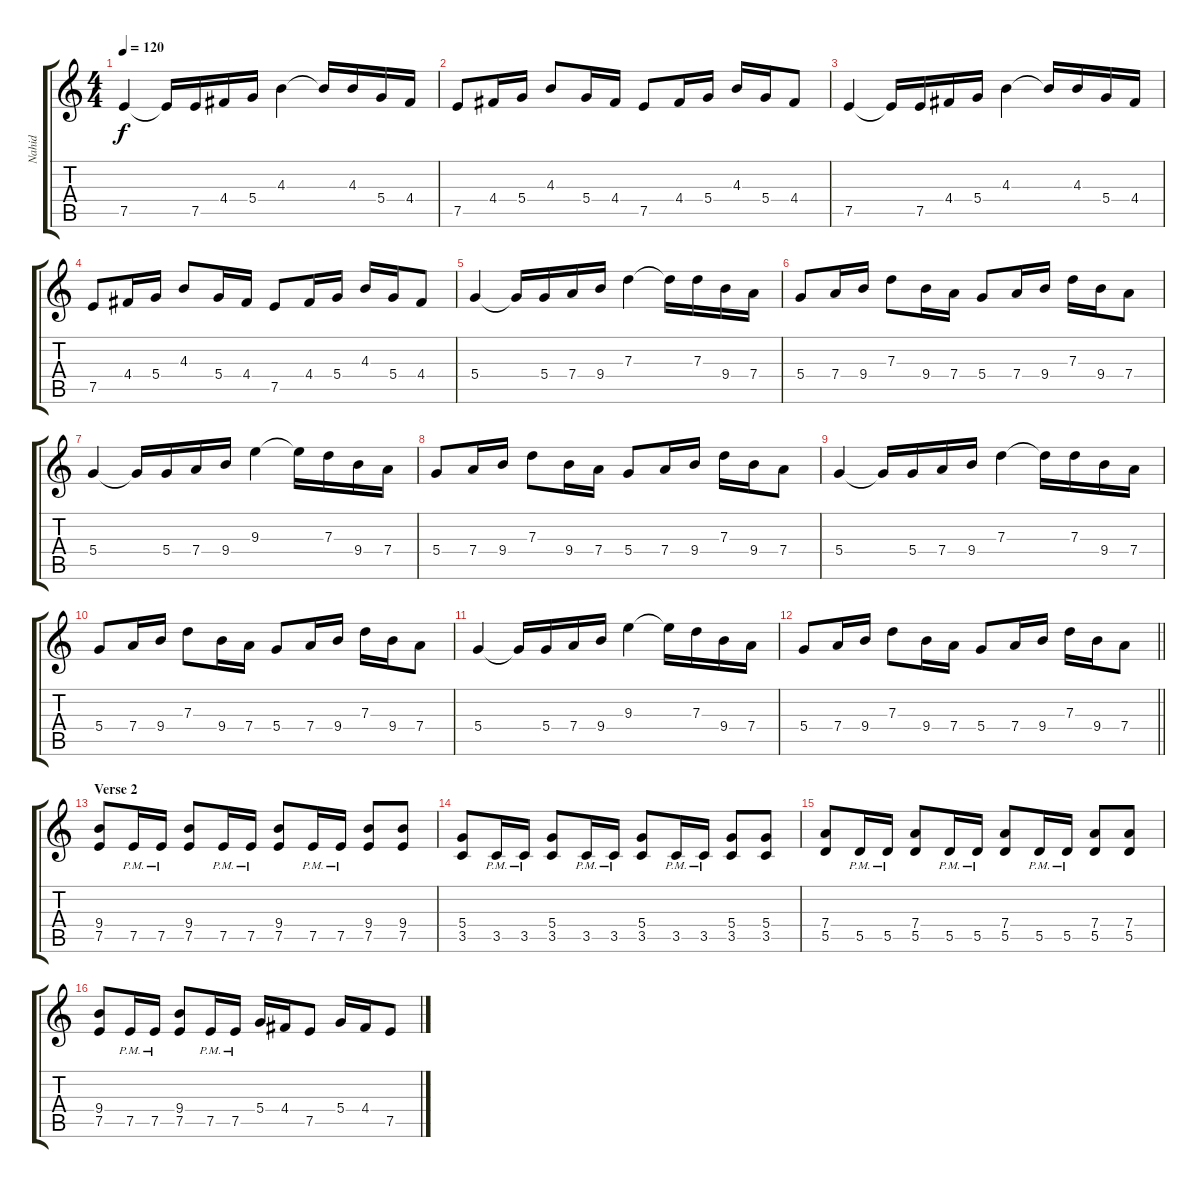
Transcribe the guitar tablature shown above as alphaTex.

\track ("Nahid" "Nahid") {instrument distortionguitar}
\staff {score tabs}
\tuning (E4 B3 G3 D3 A2 E2) {hide}
\ts (4 4)
\tempo 120
\clef g2
\ks c
7.5.4{dy f} 7.5{t}.16 7.5.16 4.4.16 5.4.16 4.3.4 4.3{t}.16 4.3.16 5.4.16 4.4.16 |
7.5.8 4.4.16 5.4.16 4.3.8 5.4.16 4.4.16 7.5.8 4.4.16 5.4.16 4.3.16 5.4.16 4.4.8 |
7.5.4 7.5{t}.16 7.5.16 4.4.16 5.4.16 4.3.4 4.3{t}.16 4.3.16 5.4.16 4.4.16 |
7.5.8 4.4.16 5.4.16 4.3.8 5.4.16 4.4.16 7.5.8 4.4.16 5.4.16 4.3.16 5.4.16 4.4.8 |
5.4.4 5.4{t}.16 5.4.16 7.4.16 9.4.16 7.3.4 7.3{t}.16 7.3.16 9.4.16 7.4.16 |
5.4.8 7.4.16 9.4.16 7.3.8 9.4.16 7.4.16 5.4.8 7.4.16 9.4.16 7.3.16 9.4.16 7.4.8 |
5.4.4 5.4{t}.16 5.4.16 7.4.16 9.4.16 9.3.4 9.3{t}.16 7.3.16 9.4.16 7.4.16 |
5.4.8 7.4.16 9.4.16 7.3.8 9.4.16 7.4.16 5.4.8 7.4.16 9.4.16 7.3.16 9.4.16 7.4.8 |
5.4.4 5.4{t}.16 5.4.16 7.4.16 9.4.16 7.3.4 7.3{t}.16 7.3.16 9.4.16 7.4.16 |
5.4.8 7.4.16 9.4.16 7.3.8 9.4.16 7.4.16 5.4.8 7.4.16 9.4.16 7.3.16 9.4.16 7.4.8 |
5.4.4 5.4{t}.16 5.4.16 7.4.16 9.4.16 9.3.4 9.3{t}.16 7.3.16 9.4.16 7.4.16 |
\barLineRight lightlight
5.4.8 7.4.16 9.4.16 7.3.8 9.4.16 7.4.16 5.4.8 7.4.16 9.4.16 7.3.16 9.4.16 7.4.8 |
\section ("" "Verse 2")
(9.4 7.5).8 7.5{pm}.16 7.5{pm}.16 (9.4 7.5).8 7.5{pm}.16 7.5{pm}.16 (9.4 7.5).8 7.5{pm}.16 7.5{pm}.16 (9.4 7.5).8 (9.4 7.5).8 |
(5.4 3.5).8 3.5{pm}.16 3.5{pm}.16 (5.4 3.5).8 3.5{pm}.16 3.5{pm}.16 (5.4 3.5).8 3.5{pm}.16 3.5{pm}.16 (5.4 3.5).8 (5.4 3.5).8 |
(7.4 5.5).8 5.5{pm}.16 5.5{pm}.16 (7.4 5.5).8 5.5{pm}.16 5.5{pm}.16 (7.4 5.5).8 5.5{pm}.16 5.5{pm}.16 (7.4 5.5).8 (7.4 5.5).8 |
(9.4 7.5).8 7.5{pm}.16 7.5{pm}.16 (9.4 7.5).8 7.5{pm}.16 7.5{pm}.16 5.4.16 4.4.16 7.5.8 5.4.16 4.4.16 7.5.8
